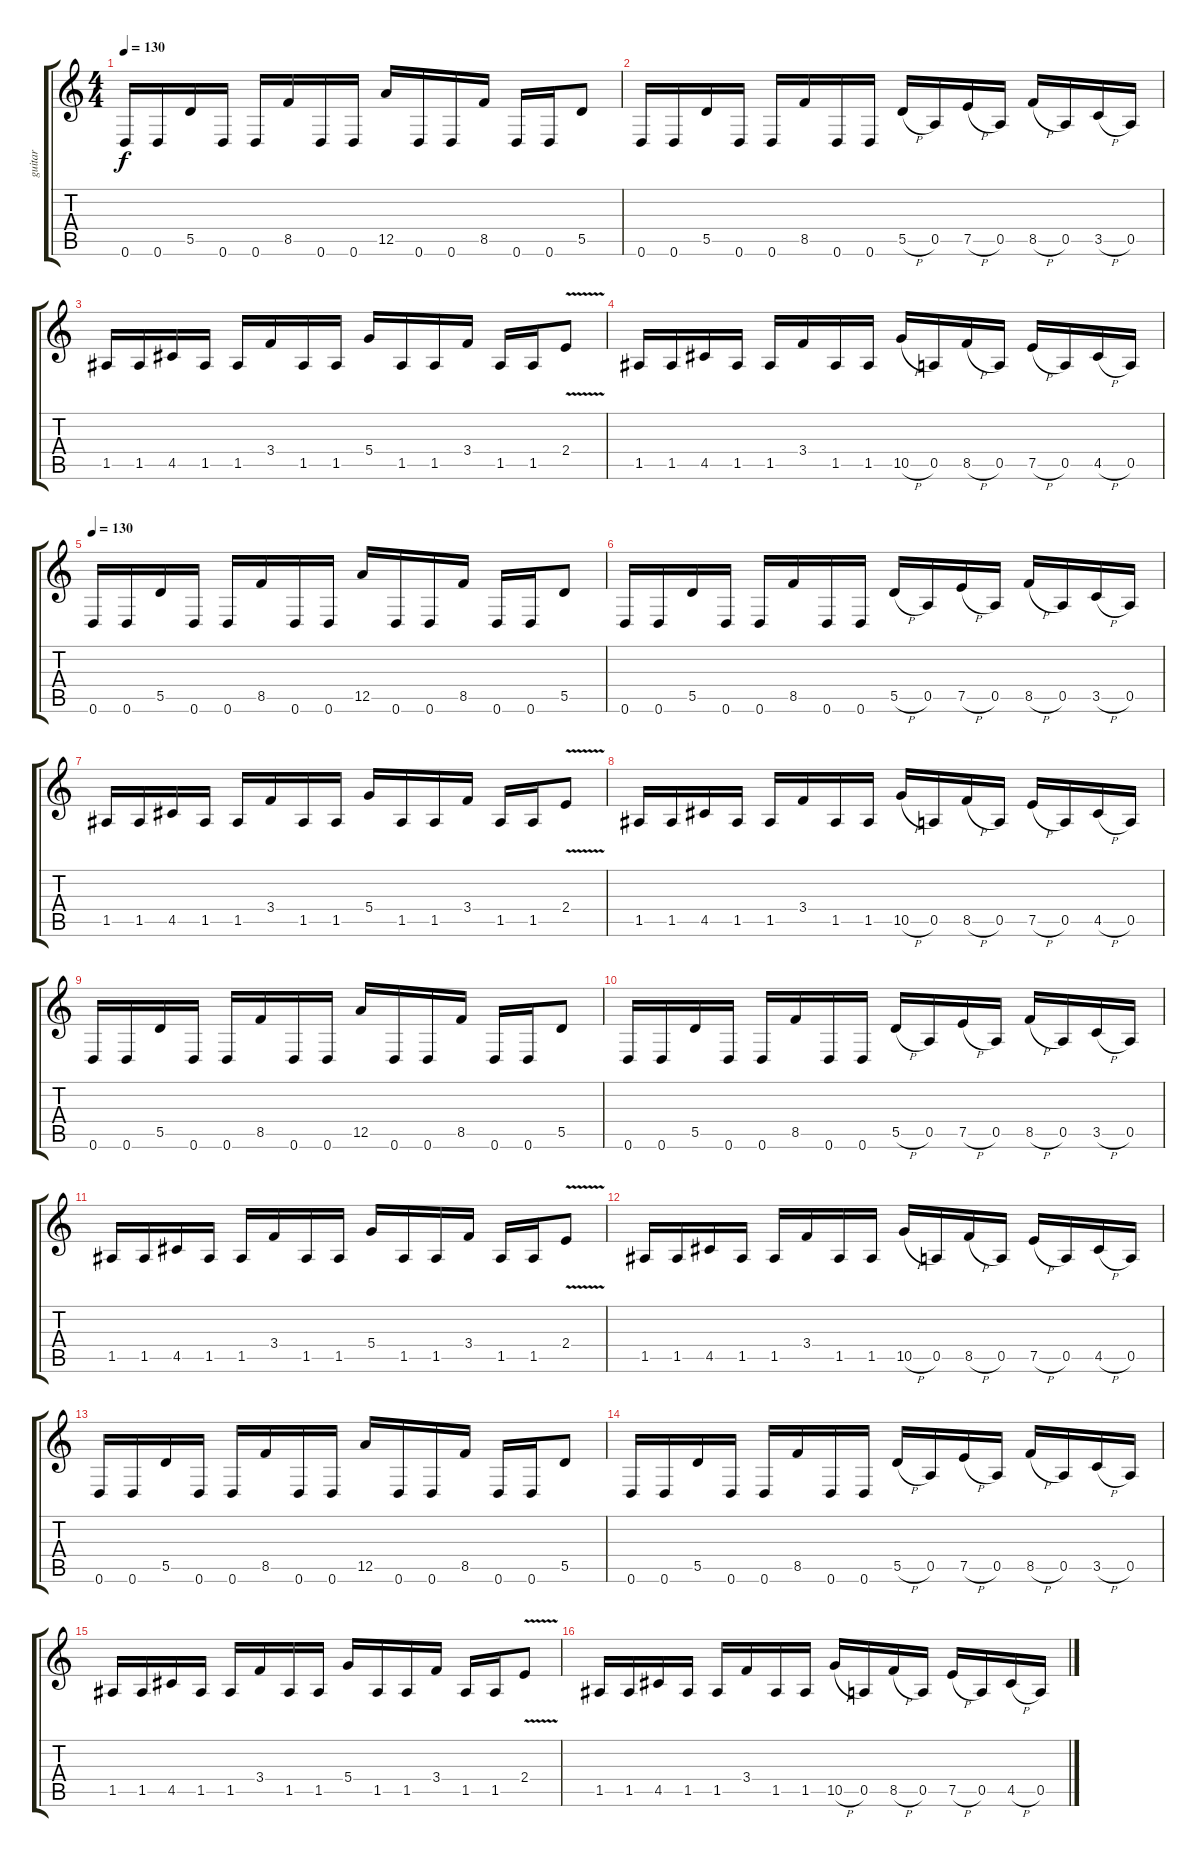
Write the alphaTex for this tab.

\track ("guitar" "guitar") {instrument overdrivenguitar}
\staff {score tabs}
\tuning (E4 B3 G3 D3 A2 D2) {hide}
\ts (4 4)
\tempo 120
\tempo 130
\clef g2
\ks c
0.6.16{dy f} 0.6.16 5.5.16 0.6.16 0.6.16 8.5.16 0.6.16 0.6.16 12.5.16 0.6.16 0.6.16 8.5.16 0.6.16 0.6.16 5.5.8 |
0.6.16 0.6.16 5.5.16 0.6.16 0.6.16 8.5.16 0.6.16 0.6.16 5.5{h}.16 0.5.16 7.5{h}.16 0.5.16 8.5{h}.16 0.5.16 3.5{h}.16 0.5.16 |
1.5.16 1.5.16 4.5.16 1.5.16 1.5.16 3.4.16 1.5.16 1.5.16 5.4.16 1.5.16 1.5.16 3.4.16 1.5.16 1.5.16 2.4{v}.8 |
1.5.16 1.5.16 4.5.16 1.5.16 1.5.16 3.4.16 1.5.16 1.5.16 10.5{h}.16 0.5.16 8.5{h}.16 0.5.16 7.5{h}.16 0.5.16 4.5{h}.16 0.5.16 |
\tempo 130
0.6.16 0.6.16 5.5.16 0.6.16 0.6.16 8.5.16 0.6.16 0.6.16 12.5.16 0.6.16 0.6.16 8.5.16 0.6.16 0.6.16 5.5.8 |
0.6.16 0.6.16 5.5.16 0.6.16 0.6.16 8.5.16 0.6.16 0.6.16 5.5{h}.16 0.5.16 7.5{h}.16 0.5.16 8.5{h}.16 0.5.16 3.5{h}.16 0.5.16 |
1.5.16 1.5.16 4.5.16 1.5.16 1.5.16 3.4.16 1.5.16 1.5.16 5.4.16 1.5.16 1.5.16 3.4.16 1.5.16 1.5.16 2.4{v}.8 |
1.5.16 1.5.16 4.5.16 1.5.16 1.5.16 3.4.16 1.5.16 1.5.16 10.5{h}.16 0.5.16 8.5{h}.16 0.5.16 7.5{h}.16 0.5.16 4.5{h}.16 0.5.16 |
\section ("" "")
0.6.16 0.6.16 5.5.16 0.6.16 0.6.16 8.5.16 0.6.16 0.6.16 12.5.16 0.6.16 0.6.16 8.5.16 0.6.16 0.6.16 5.5.8 |
0.6.16 0.6.16 5.5.16 0.6.16 0.6.16 8.5.16 0.6.16 0.6.16 5.5{h}.16 0.5.16 7.5{h}.16 0.5.16 8.5{h}.16 0.5.16 3.5{h}.16 0.5.16 |
1.5.16 1.5.16 4.5.16 1.5.16 1.5.16 3.4.16 1.5.16 1.5.16 5.4.16 1.5.16 1.5.16 3.4.16 1.5.16 1.5.16 2.4{v}.8 |
1.5.16 1.5.16 4.5.16 1.5.16 1.5.16 3.4.16 1.5.16 1.5.16 10.5{h}.16 0.5.16 8.5{h}.16 0.5.16 7.5{h}.16 0.5.16 4.5{h}.16 0.5.16 |
0.6.16 0.6.16 5.5.16 0.6.16 0.6.16 8.5.16 0.6.16 0.6.16 12.5.16 0.6.16 0.6.16 8.5.16 0.6.16 0.6.16 5.5.8 |
0.6.16 0.6.16 5.5.16 0.6.16 0.6.16 8.5.16 0.6.16 0.6.16 5.5{h}.16 0.5.16 7.5{h}.16 0.5.16 8.5{h}.16 0.5.16 3.5{h}.16 0.5.16 |
1.5.16 1.5.16 4.5.16 1.5.16 1.5.16 3.4.16 1.5.16 1.5.16 5.4.16 1.5.16 1.5.16 3.4.16 1.5.16 1.5.16 2.4{v}.8 |
1.5.16 1.5.16 4.5.16 1.5.16 1.5.16 3.4.16 1.5.16 1.5.16 10.5{h}.16 0.5.16 8.5{h}.16 0.5.16 7.5{h}.16 0.5.16 4.5{h}.16 0.5.16
